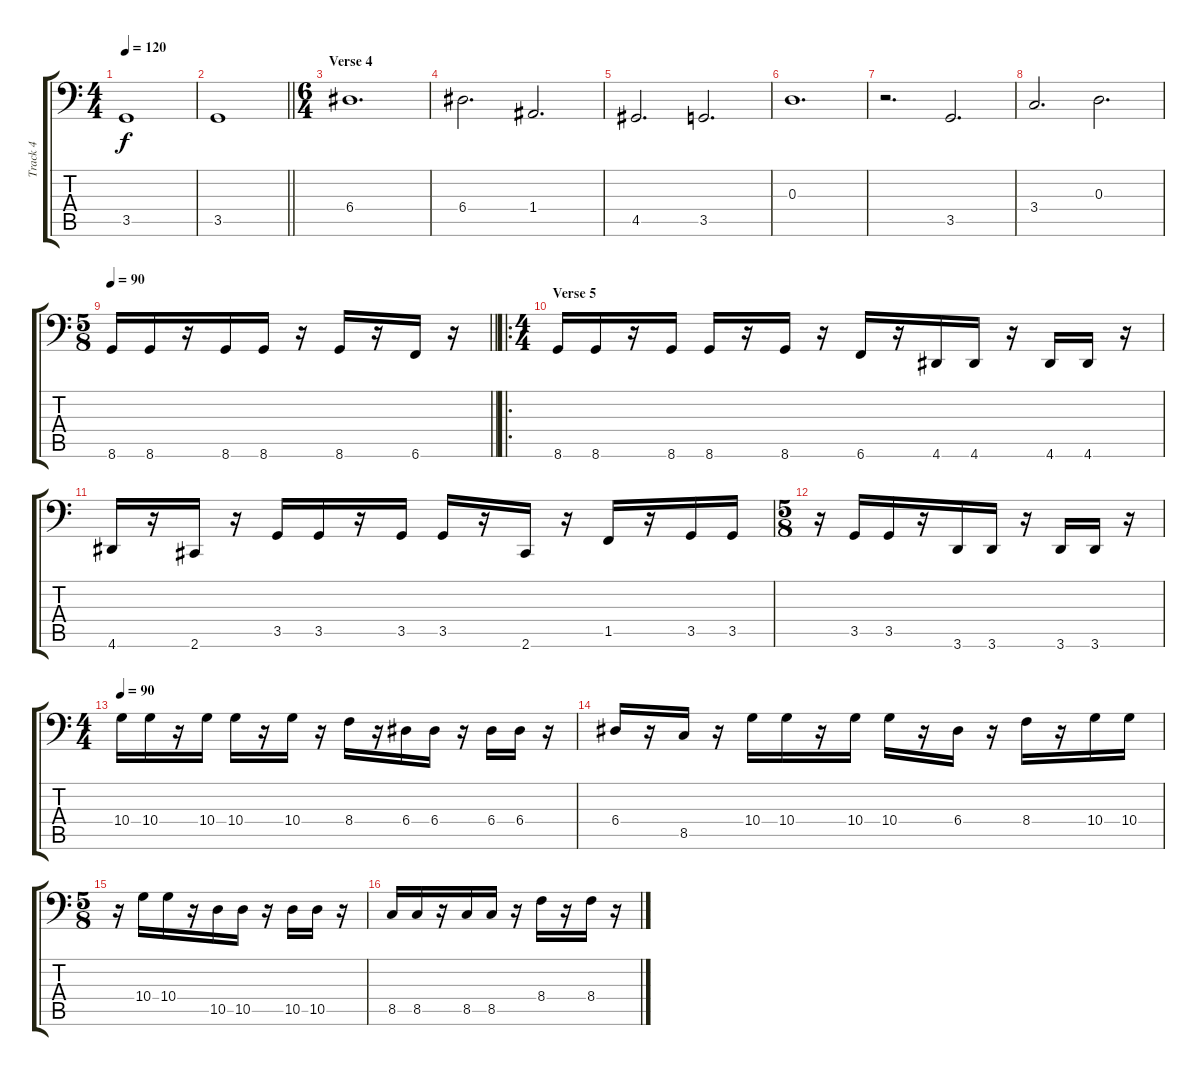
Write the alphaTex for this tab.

\track ("Track 4" "Track 4") {instrument electricbassfinger}
\staff {score tabs}
\tuning (C3 G2 D2 A1 E1 B0) {hide}
\ts (4 4)
\tempo 120
\clef f4
\ks c
3.5.1{dy f} |
\barLineRight lightlight
3.5.1 |
\ts (6 4)
\section ("" "Verse 4")
6.4.1{d} |
6.4.2{d} 1.4.2{d} |
4.5.2{d} 3.5.2{d} |
0.3.1{d} |
r.2{d} 3.5.2{d} |
3.4.2{d} 0.3.2{d} |
\ts (5 8)
\tempo 90
\barLineRight lightlight
8.6.16 8.6.16 r.16 8.6.16 8.6.16 r.16 8.6.16 r.16 6.6.16 r.16 |
\ro
\ts (4 4)
\section ("" "Verse 5")
8.6.16 8.6.16 r.16 8.6.16 8.6.16 r.16 8.6.16 r.16 6.6.16 r.16 4.6.16 4.6.16 r.16 4.6.16 4.6.16 r.16 |
4.6.16 r.16 2.6.16 r.16 3.5.16 3.5.16 r.16 3.5.16 3.5.16 r.16 2.6.16 r.16 1.5.16 r.16 3.5.16 3.5.16 |
\ts (5 8)
r.16 3.5.16 3.5.16 r.16 3.6.16 3.6.16 r.16 3.6.16 3.6.16 r.16 |
\ts (4 4)
\tempo 90
10.4.16 10.4.16 r.16 10.4.16 10.4.16 r.16 10.4.16 r.16 8.4.16 r.16 6.4.16 6.4.16 r.16 6.4.16 6.4.16 r.16 |
6.4.16 r.16 8.5.16 r.16 10.4.16 10.4.16 r.16 10.4.16 10.4.16 r.16 6.4.16 r.16 8.4.16 r.16 10.4.16 10.4.16 |
\ts (5 8)
r.16 10.4.16 10.4.16 r.16 10.5.16 10.5.16 r.16 10.5.16 10.5.16 r.16 |
8.5.16 8.5.16 r.16 8.5.16 8.5.16 r.16 8.4.16 r.16 8.4.16 r.16
